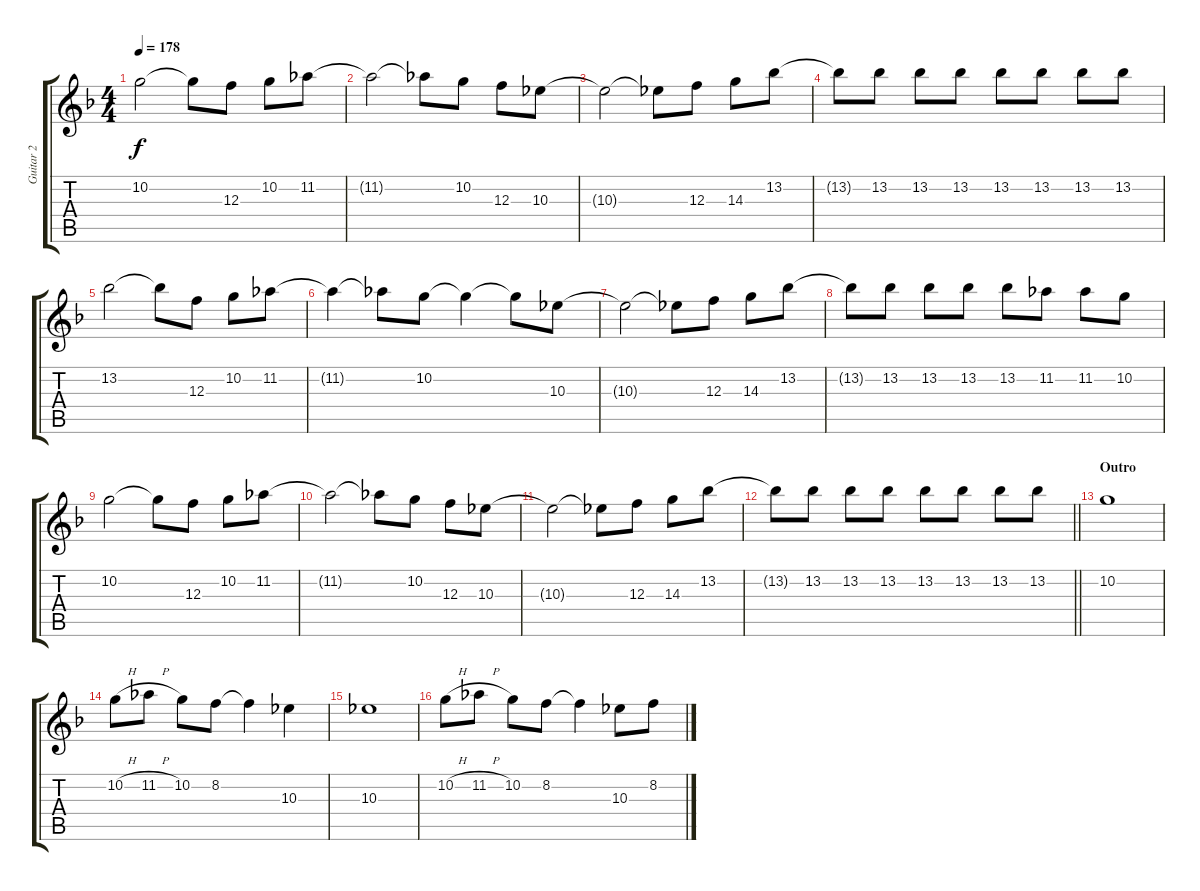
\track ("Guitar 2" "Guitar 2") {instrument distortionguitar}
\staff {score tabs}
\tuning (D4 A3 F3 C3 G2 D2) {hide}
\ts (4 4)
\tempo 178
\clef g2
\ks f
10.2.2{dy f} 10.2{t}.8 12.3.8 10.2.8 11.2.8 |
11.2{t}.2 11.2{t}.8 10.2.8 12.3.8 10.3.8 |
10.3{t}.2 10.3{t}.8 12.3.8 14.3.8 13.2.8 |
13.2{t}.8 13.2.8 13.2.8 13.2.8 13.2.8 13.2.8 13.2.8 13.2.8 |
13.2.2 13.2{t}.8 12.3.8 10.2.8 11.2.8 |
11.2{t}.4 11.2{t}.8 10.2.8 10.2{t}.4 10.2{t}.8 10.3.8 |
10.3{t}.2 10.3{t}.8 12.3.8 14.3.8 13.2.8 |
13.2{t}.8 13.2.8 13.2.8 13.2.8 13.2.8 11.2.8 11.2.8 10.2.8 |
10.2.2 10.2{t}.8 12.3.8 10.2.8 11.2.8 |
11.2{t}.2 11.2{t}.8 10.2.8 12.3.8 10.3.8 |
10.3{t}.2 10.3{t}.8 12.3.8 14.3.8 13.2.8 |
\barLineRight lightlight
13.2{t}.8 13.2.8 13.2.8 13.2.8 13.2.8 13.2.8 13.2.8 13.2.8 |
\section ("" "Outro")
10.2.1 |
10.2{h}.8 11.2{h}.8 10.2.8 8.2.8 8.2{t}.4 10.3.4 |
10.3.1 |
10.2{h}.8 11.2{h}.8 10.2.8 8.2.8 8.2{t}.4 10.3.8 8.2.8
